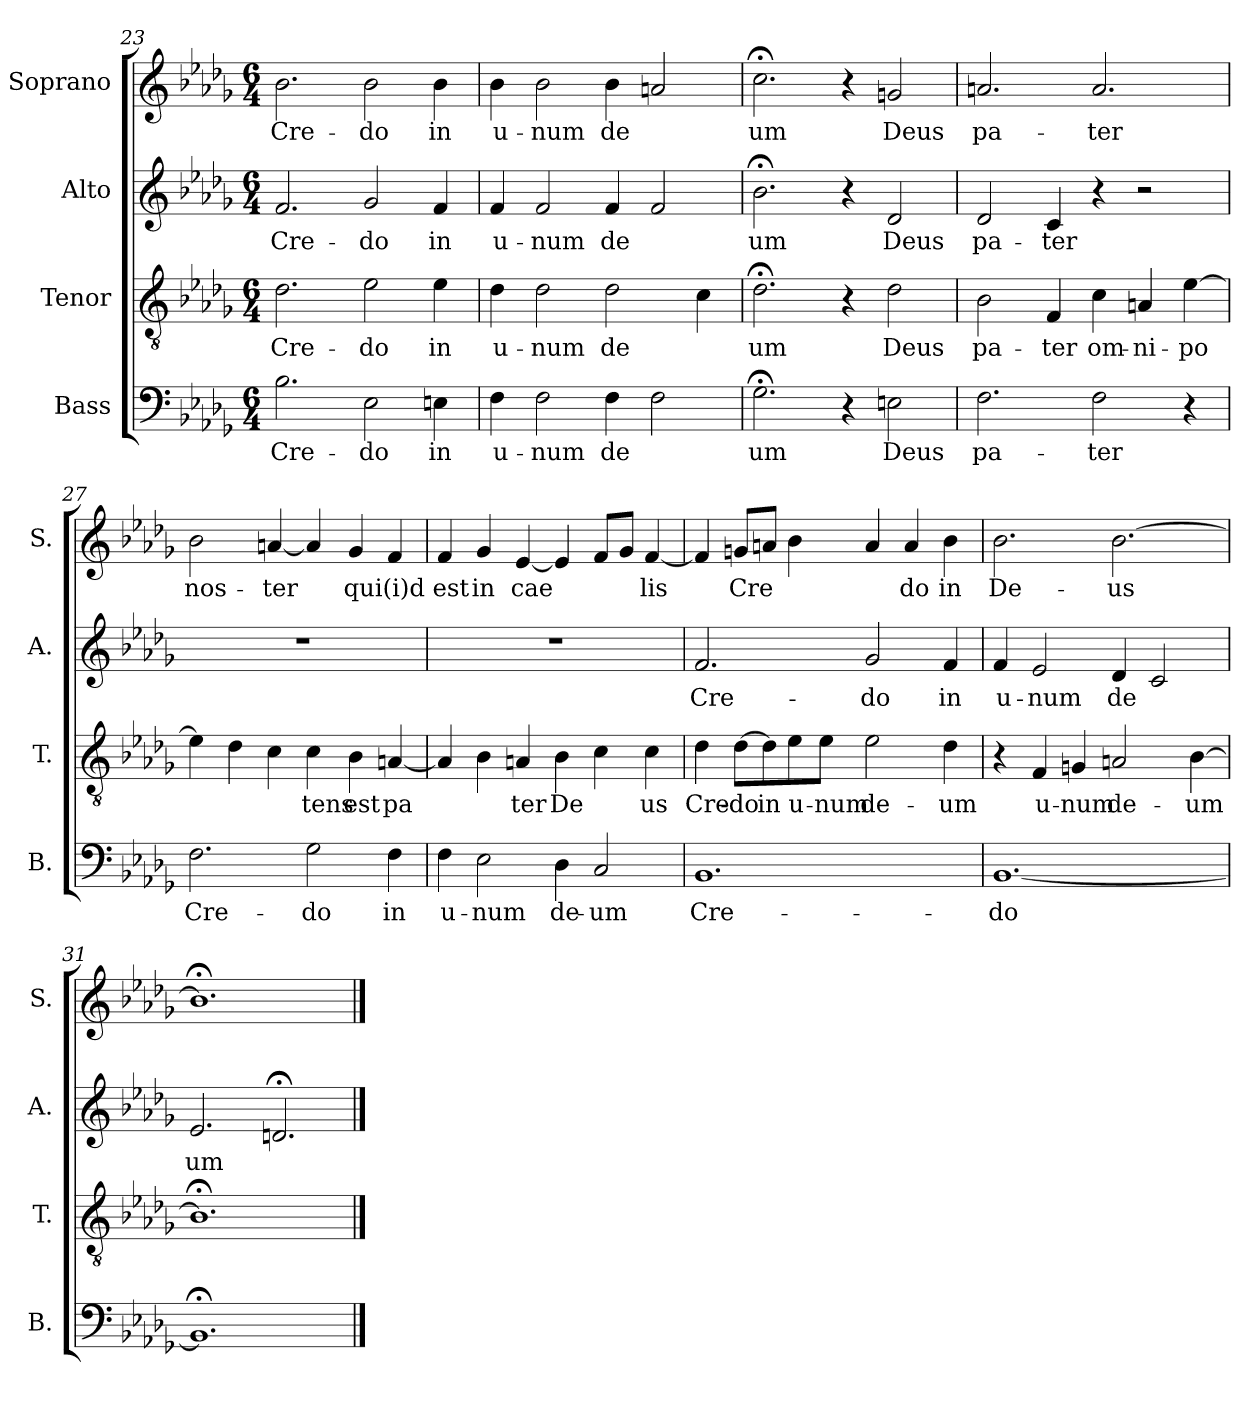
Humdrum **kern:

**kern	**text	**kern	**text	**kern	**text	**kern	**text
*part4	*part4	*part3	*part3	*part2	*part2	*part1	*part1
*staff4	*staff4	*staff3	*staff3	*staff2	*staff2	*staff1	*staff1
*I"Bass	*	*I"Tenor	*	*I"Alto	*	*I"Soprano	*
*I'B.	*	*I'T.	*	*I'A.	*	*I'S.	*
*clefF4	*	*clefGv2	*	*clefG2	*	*clefG2	*
*k[b-e-a-d-g-]	*	*k[b-e-a-d-g-]	*	*k[b-e-a-d-g-]	*	*k[b-e-a-d-g-]	*
*M6/4	*	*M6/4	*	*M6/4	*	*M6/4	*
=23	=23	=23	=23	=23	=23	=23	=23
!	!LO:LY:b	!	!LO:LY:b	!	!LO:LY:b	!	!LO:LY:b
2.B-\	Cre-	2.d-\	Cre-	2.f/	Cre-	2.b-\	Cre-
!	!LO:LY:b	!	!LO:LY:b	!	!LO:LY:b	!	!LO:LY:b
2E-\	-do	2e-\	-do	2g-/	-do	2b-\	-do
!	!LO:LY:b	!	!LO:LY:b	!	!LO:LY:b	!	!LO:LY:b
4En\	in	4e-\	in	4f/	in	4b-\	in
=24	=24	=24	=24	=24	=24	=24	=24
!	!LO:LY:b	!	!LO:LY:b	!	!LO:LY:b	!	!LO:LY:b
4F\	u-	4d-\	u-	4f/	u-	4b-\	u-
!	!LO:LY:b	!	!LO:LY:b	!	!LO:LY:b	!	!LO:LY:b
2F\	-num	2d-\	-num	2f/	-num	2b-\	-num
!	!LO:LY:b	!	!LO:LY:b	!	!LO:LY:b	!	!LO:LY:b
4F\	-de	2d-\	de	4f/	-de	4b-\	-de
2F\	.	.	.	2f/	.	2an/	.
.	.	4c\	.	.	.	.	.
=25	=25	=25	=25	=25	=25	=25	=25
!	!LO:LY:b	!	!LO:LY:b	!	!LO:LY:b	!	!LO:LY:b
2.G-;<\	um	2.d-;<\	um	2.b-;<\	um	2.cc;<\	um
4r	.	4r	.	4r	.	4r	.
!	!LO:LY:b	!	!LO:LY:b	!	!LO:LY:b	!	!LO:LY:b
2En\	Deus	2d-\	Deus	2d-/	Deus	2gn/	Deus
=26	=26	=26	=26	=26	=26	=26	=26
!	!LO:LY:b	!	!LO:LY:b	!	!LO:LY:b	!	!LO:LY:b
2.F\	pa-	2B-\	pa-	2d-/	pa-	2.an/	pa-
!	!	!	!LO:LY:b	!	!LO:LY:b	!	!
.	.	4F/	-ter	4c/	-ter	.	.
!	!LO:LY:b	!	!LO:LY:b	!	!	!	!LO:LY:b
2F\	-ter	4c\	om-	4r	.	2.a/	-ter
!	!	!	!LO:LY:b	!	!	!	!
.	.	4An/	-ni-	2r	.	.	.
!	!	!	!LO:LY:b	!	!	!	!
4r	.	[4e-\	-po	.	.	.	.
=27	=27	=27	=27	=27	=27	=27	=27
!	!LO:LY:b	!	!	!	!	!	!LO:LY:b
2.F\	Cre-	4e-\]	.	1.r	.	2b-\	nos-
.	.	4d-\	.	.	.	.	.
!	!	!	!	!	!	!	!LO:LY:b
.	.	4c\	.	.	.	[4an/	-ter
!	!LO:LY:b	!	!LO:LY:b	!	!	!	!
2G-\	-do	4c\	tens	.	.	4a/]	.
!	!	!	!LO:LY:b	!	!	!	!LO:LY:b
.	.	4B-\	est	.	.	4g-/	-qui
!	!LO:LY:b	!	!LO:LY:b	!	!	!	!LO:LY:b
4F\	in	[4An/	pa	.	.	4f/	(i)d
=28	=28	=28	=28	=28	=28	=28	=28
!	!LO:LY:b	!	!	!	!	!	!LO:LY:b
4F\	u-	4A/]	.	1.r	.	4f/	est
!	!LO:LY:b	!	!	!	!	!	!LO:LY:b
2E-\	-num	4B-\	.	.	.	4g-/	in
!	!	!	!LO:LY:b	!	!	!	!LO:LY:b
.	.	4An/	ter	.	.	[4e-/	cae
!	!LO:LY:b	!	!LO:LY:b	!	!	!	!
4D-\	-de-	4B-\	De	.	.	4e-/]	.
!	!LO:LY:b	!	!	!	!	!	!
2C/	-um	4c\	.	.	.	8f/L	.
.	.	.	.	.	.	8g-/J	.
!	!	!	!LO:LY:b	!	!	!	!LO:LY:b
.	.	4c\	us	.	.	[4f/	lis
=29	=29	=29	=29	=29	=29	=29	=29
!	!LO:LY:b	!	!LO:LY:b	!	!LO:LY:b	!	!
1.BB-	Cre-	4d-\	Cre-	2.f/	Cre-	4f/]	.
!	!	!	!LO:LY:b	!	!	!	!LO:LY:b
.	.	[8d-\L	-do	.	.	8gn/L	Cre
!	!	!	!LO:LY:b	!	!	!	!
.	.	8d-\]	in	.	.	8an/J	.
!	!	!	!LO:LY:b	!	!	!	!
.	.	8e-\	u-	.	.	4b-\	.
!	!	!	!LO:LY:b	!	!	!	!
.	.	8e-\J	-num	.	.	.	.
!	!	!	!LO:LY:b	!	!LO:LY:b	!	!
.	.	2e-\	de-	2g-/	-do	4a/	.
!	!	!	!	!	!	!	!LO:LY:b
.	.	.	.	.	.	4a/	do
!	!	!	!LO:LY:b	!	!LO:LY:b	!	!LO:LY:b
.	.	4d-\	-um	4f/	in	4b-\	in
=30	=30	=30	=30	=30	=30	=30	=30
!	!LO:LY:b	!	!	!	!LO:LY:b	!	!LO:LY:b
[1.BB-	-do	4r	.	4f/	u-	2.b-\	De-
!	!	!	!LO:LY:b	!	!LO:LY:b	!	!
.	.	4F/	u-	2e-/	-num	.	.
!	!	!	!LO:LY:b	!	!	!	!
.	.	4Gn/	-num	.	.	.	.
!	!	!	!LO:LY:b	!	!LO:LY:b	!	!LO:LY:b
.	.	2An/	de-	4d-/	-de	[2.b-\	-us
.	.	.	.	2c/	.	.	.
!	!	!	!LO:LY:b	!	!	!	!
.	.	[4B-\	-um	.	.	.	.
=31	=31	=31	=31	=31	=31	=31	=31
!	!	!	!	!	!LO:LY:b	!	!
1.BB-;<]	.	1.B-;<]	.	2.e-/	um	1.b-;<]	.
.	.	.	.	2.dn;</	.	.	.
==	==	==	==	==	==	==	==
*-	*-	*-	*-	*-	*-	*-	*-
